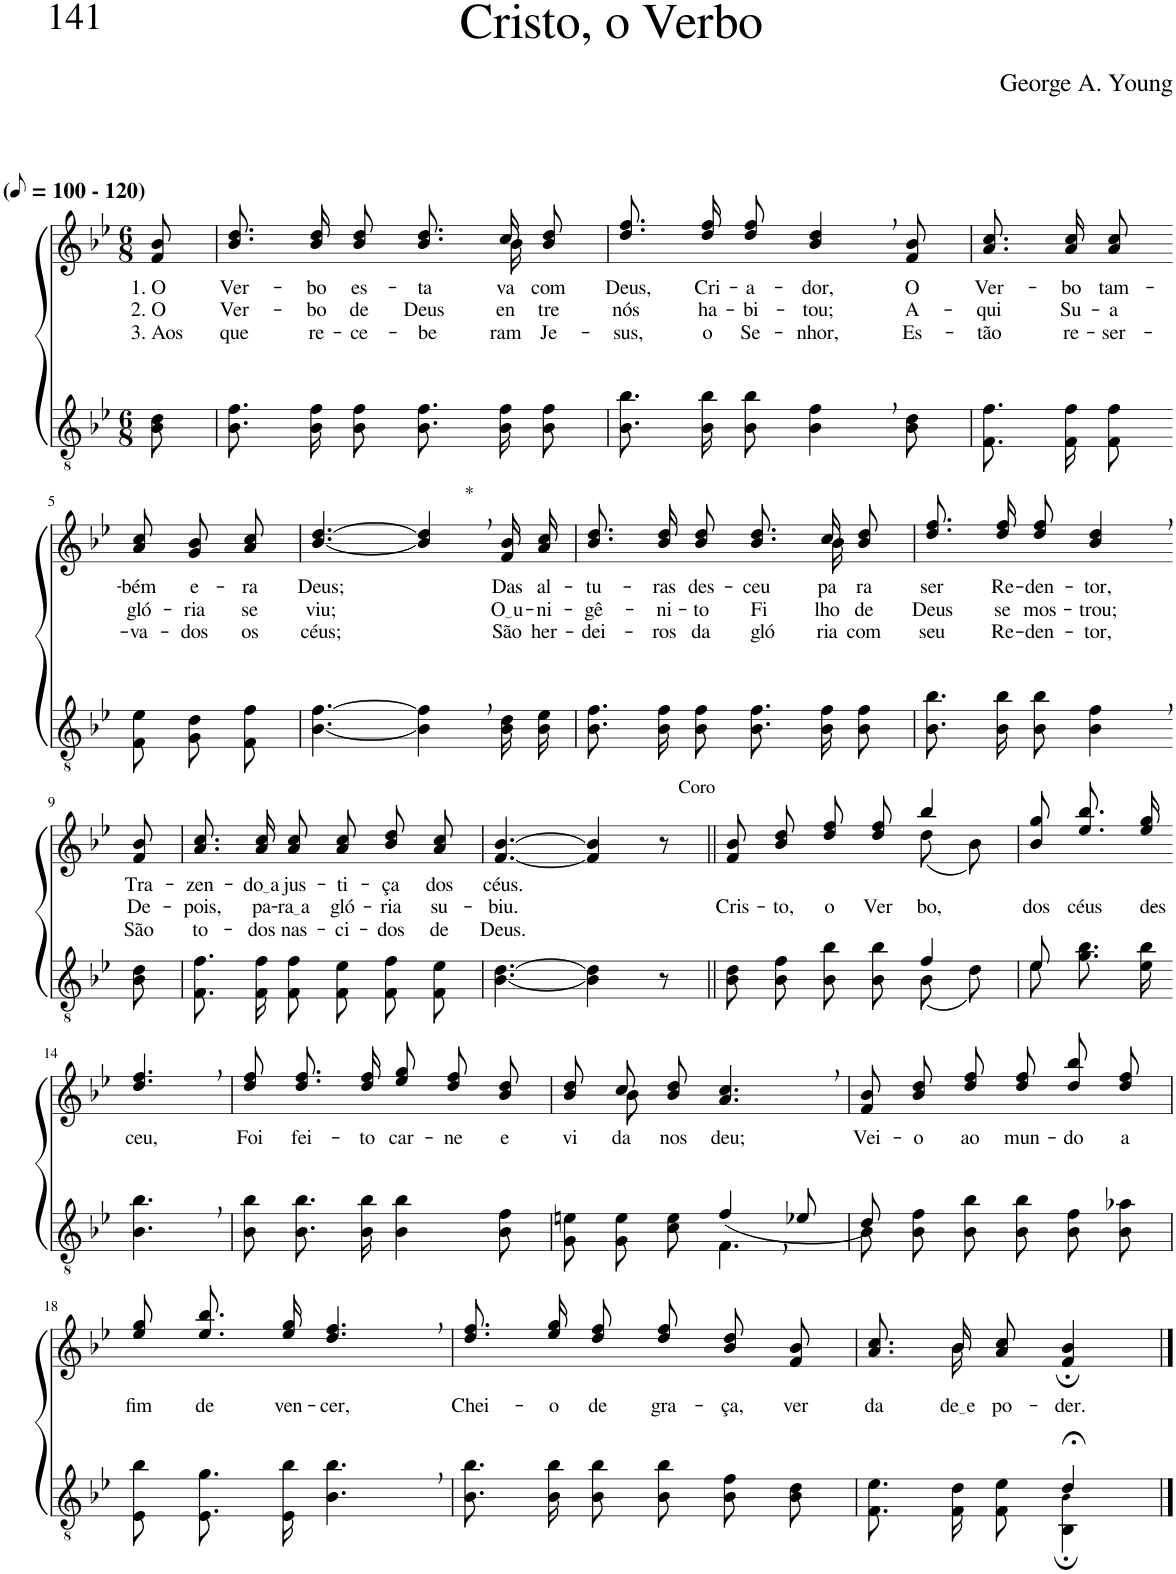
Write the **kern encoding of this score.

**kern	**kern	**text	**text	**text
*part2	*part1	*part1	*part1	*part1
*staff2	*staff1	*staff1	*staff1	*staff1
*I"Parte III e IV	*I"Parte I e II	*	*	*
*clefGv2	*clefG2	*	*	*
*Trd4c7	*Trd4c7	*	*	*
*k[b-e-]	*k[b-e-]	*	*	*
*M6/8	*M6/8	*	*	*
*MM50	*MM50	*	*	*
=1	=1	=1	=1	=1
!	!LO:TX:a:B:t=(	!	!	!
!	!LO:TX:a:B:t=- 120)	!	!	!
!	!	!LO:LY:b	!LO:LY:b	!LO:LY:b
8B-\ 8d\	8f/ 8b-/	1. O	2. O	3. Aos
=2	=2	=2	=2	=2
!	!	!LO:LY:b	!LO:LY:b	!LO:LY:b
*	*^	*	*	*
8.B-\ 8.f\L	8.b-\ 8.dd\L	16ryy	Ver-	Ver-	que
!	!	!	!LO:LY:b	!LO:LY:b	!LO:LY:b
*	*v	*v	*	*	*
16B-\ 16f\K	16b-\ 16dd\K	-bo	-bo	re-
!	!	!LO:LY:b	!LO:LY:b	!LO:LY:b
8B-\ 8f\J	8b-\ 8dd\J	es-	de	-ce-
!	!	!LO:LY:b	!LO:LY:b	!LO:LY:b
8.B-\ 8.f\L	8.b-\ 8.dd\L	-ta-	Deus	-be-
*	*^	*	*	*
!	!	!	!LO:LY:b	!LO:LY:b	!LO:LY:b
16B-\ 16f\K	16cc\K	16b-\	-va	en-	-ram
!	!	!	!LO:LY:b	!LO:LY:b	!LO:LY:b
8B-\ 8f\J	8b-\ 8dd\J	8ryy	com	-tre	Je-
=3	=3	=3	=3	=3	=3
!	!	!	!LO:LY:b	!LO:LY:b	!LO:LY:b
*	*v	*v	*	*	*
8.B-\ 8.b-\L	8.dd\ 8.ff\L	Deus,	nós	-sus,
!	!	!LO:LY:b	!LO:LY:b	!LO:LY:b
16B-\ 16b-\K	16dd\ 16ff\K	Cri-	ha-	o
!	!	!LO:LY:b	!LO:LY:b	!LO:LY:b
8B-\ 8b-\J	8dd\ 8ff\J	-a-	-bi-	Se-
!	!	!LO:LY:b	!LO:LY:b	!LO:LY:b
4B-\, 4f\,	4b-/, 4dd/,	-dor,	-tou;	-nhor,
!	!	!LO:LY:b	!LO:LY:b	!LO:LY:b
8B-\ 8d\	8f/ 8b-/	O	A-	Es-
=4	=4	=4	=4	=4
!	!	!LO:LY:b	!LO:LY:b	!LO:LY:b
8.F\ 8.f\L	8.a\ 8.cc\L	Ver-	-qui	-tão
!	!	!LO:LY:b	!LO:LY:b	!LO:LY:b
16F\ 16f\K	16a\ 16cc\K	-bo	Su-	re-
!	!	!LO:LY:b	!LO:LY:b	!LO:LY:b
8F\ 8f\J	8a\ 8cc\J	tam-	-a	-ser-
!!LO:LB:g=z
=5-	=5-	=5-	=5-	=5-
*k[b-e-]	*k[b-e-]	*	*	*
!	!	!LO:LY:b	!LO:LY:b	!LO:LY:b
8F\ 8e-\L	8a\ 8cc\L	-bém	gló-	-va-
!	!	!LO:LY:b	!LO:LY:b	!LO:LY:b
8G\ 8d\	8g\ 8b-\	e-	-ria	-dos
!	!	!LO:LY:b	!LO:LY:b	!LO:LY:b
8F\ 8f\J	8a\ 8cc\J	-ra	se	os
=6	=6	=6	=6	=6
!	!	!LO:LY:b	!LO:LY:b	!LO:LY:b
[4.B-\ [4.f\	[4.b-/ [4.dd/	Deus;	viu;	céus;
!	!LO:TX:a:t=*	!	!	!
4B-\], 4f\],	4b-/], 4dd/],	.	.	.
!	!	!LO:LY:b	!LO:LY:b	!LO:LY:b
16B-\ 16d\LL	16f/ 16b-/LL	Das	O u	São
!	!	!LO:LY:b	!LO:LY:b	!LO:LY:b
16B-\ 16e-\JJ	16a/ 16cc/JJ	al-	-ni-	her-
=7	=7	=7	=7	=7
!	!	!LO:LY:b	!LO:LY:b	!LO:LY:b
*	*^	*	*	*
8.B-\ 8.f\L	8.b-\ 8.dd\L	16ryy	-tu-	-gê-	-dei-
!	!	!	!LO:LY:b	!LO:LY:b	!LO:LY:b
*	*v	*v	*	*	*
16B-\ 16f\K	16b-\ 16dd\K	-ras	-ni-	-ros
!	!	!LO:LY:b	!LO:LY:b	!LO:LY:b
8B-\ 8f\J	8b-\ 8dd\J	des-	-to	da
!	!	!LO:LY:b	!LO:LY:b	!LO:LY:b
8.B-\ 8.f\L	8.b-\ 8.dd\L	-ceu	Fi-	gló-
*	*^	*	*	*
!	!	!	!LO:LY:b	!LO:LY:b	!LO:LY:b
16B-\ 16f\K	16cc\K	16b-\	pa-	-lho	-ria
!	!	!	!LO:LY:b	!LO:LY:b	!LO:LY:b
8B-\ 8f\J	8b-\ 8dd\J	8ryy	-ra	de	com
=8	=8	=8	=8	=8	=8
!	!	!	!LO:LY:b	!LO:LY:b	!LO:LY:b
*	*v	*v	*	*	*
8.B-\ 8.b-\L	8.dd\ 8.ff\L	ser	Deus	seu
!	!	!LO:LY:b	!LO:LY:b	!LO:LY:b
16B-\ 16b-\K	16dd\ 16ff\K	Re-	se	Re-
!	!	!LO:LY:b	!LO:LY:b	!LO:LY:b
8B-\ 8b-\J	8dd\ 8ff\J	-den-	mos-	-den-
!	!	!LO:LY:b	!LO:LY:b	!LO:LY:b
4B-\, 4f\,	4b-/, 4dd/,	-tor,	-trou;	-tor,
!!LO:LB:g=z
=9-	=9-	=9-	=9-	=9-
*k[b-e-]	*	*	*	*
!	!	!LO:LY:b	!LO:LY:b	!LO:LY:b
8B-\ 8d\	8f/ 8b-/	Tra-	De-	São
=10	=10	=10	=10	=10
!	!	!LO:LY:b	!LO:LY:b	!LO:LY:b
8.F\ 8.f\L	8.a\ 8.cc\L	-zen-	-pois,	to-
!	!	!LO:LY:b	!LO:LY:b	!LO:LY:b
16F\ 16f\K	16a\ 16cc\K	do a	pa-	-dos
!	!	!LO:LY:b	!LO:LY:b	!LO:LY:b
8F\ 8f\J	8a\ 8cc\J	jus-	ra a	nas-
!	!	!LO:LY:b	!LO:LY:b	!LO:LY:b
8F\ 8e-\L	8a\ 8cc\L	-ti-	gló-	-ci-
!	!	!LO:LY:b	!LO:LY:b	!LO:LY:b
8F\ 8f\	8b-\ 8dd\	-ça	-ria	-dos
!	!	!LO:LY:b	!LO:LY:b	!LO:LY:b
8F\ 8e-\J	8a\ 8cc\J	dos	su-	de
=11	=11	=11	=11	=11
!	!	!LO:LY:b	!LO:LY:b	!LO:LY:b
[4.B-\ [4.d\	[4.f/ [4.b-/	céus.	-biu.	Deus.
4B-\] 4d\]	4f/] 4b-/]	.	.	.
!	!LO:TX:a:t=Coro	!	!	!
8r	8r	.	.	.
=12||	=12||	=12||	=12||	=12||
*^	*	*	*	*
!	!	!	!	!LO:LY:b	!
*	*	*^	*	*	*
2ryy	8B-\ 8d\L	8f\ 8b-\L	2ryy	.	Cris-	.
!	!	!	!	!	!LO:LY:b	!
.	8B-\ 8f\	8b-\ 8dd\	.	.	-to,	.
!	!	!	!	!	!LO:LY:b	!
.	8B-\ 8b-\J	8dd\ 8ff\J	.	.	o	.
!	!	!	!	!	!LO:LY:b	!
.	8B-\ 8b-\L	8dd/ 8ff/	.	.	Ver-	.
!	!	!	!	!	!LO:LY:b	!
4f/	(8B-\	4bb-/	(8dd\L	.	-bo,	.
.	8d\J)	.	8b-\J)	.	.	.
=13	=13	=13	=13	=13	=13	=13
!	!	!	!	!	!LO:LY:b	!
*	*	*v	*v	*	*	*
8e-\L	8e-/	8b-\ 8gg\L	.	dos	.
!	!	!	!	!LO:LY:b	!
8.g\ 8.b-\	4ryy	8.ee-\ 8.bb-\	.	céus	.
!	!	!	!	!LO:LY:b	!
16e-\ 16b-\Jk	.	16ee-\ 16gg\Jk	.	des-	.
*v	*v	*	*	*	*
!!LO:LB:g=z
=14-	=14-	=14-	=14-	=14-
!	!	!LO:LY:b	!	!
4.B-\, 4.b-\,	4.dd/, 4.ff/,	ceu,	.	.
=15	=15	=15	=15	=15
!	!	!LO:LY:b	!	!
8B-\ 8b-\L	8dd\ 8ff\L	Foi	.	.
!	!	!LO:LY:b	!	!
8.B-\ 8.b-\	8.dd\ 8.ff\	fei-	.	.
!	!	!LO:LY:b	!	!
16B-\ 16b-\Jk	16dd\ 16ff\Jk	-to	.	.
!	!	!LO:LY:b	!	!
4B-\ 4b-\	8ee-\ 8gg\L	car-	.	.
!	!	!LO:LY:b	!	!
.	8dd\ 8ff\	-ne	.	.
!	!	!LO:LY:b	!	!
8B-\ 8f\	8b-\ 8dd\J	e	.	.
=16	=16	=16	=16	=16
*^	*	*	*	*
!	!	!	!LO:LY:b	!	!
*	*	*^	*	*	*
4.ryy	8G\ 8en\L	8b-\ 8dd\L	8ryy	vi-	.	.
!	!	!	!	!LO:LY:b	!	!
.	8G\ 8e\	8cc\	8b-\	-da	.	.
!	!	!	!	!LO:LY:b	!	!
.	8c\ 8e\J	8b-\ 8dd\J	2ryy	nos	.	.
!	!	!	!	!LO:LY:b	!	!
(4f,/	4.F\	4.a/, 4.cc/,	.	deu;	.	.
8e-X/	.	.	.	.	.	.
*	*	*v	*v	*	*	*
=17	=17	=17	=17	=17	=17
!	!	!	!LO:LY:b	!	!
8B-\L	8d/)	8f\ 8b-\L	Vei-	.	.
!	!	!	!LO:LY:b	!	!
8B-\ 8f\	2ryy	8b-\ 8dd\	-o	.	.
!	!	!	!LO:LY:b	!	!
8B-\ 8b-\J	.	8dd\ 8ff\J	ao	.	.
!	!	!	!LO:LY:b	!	!
8B-\ 8b-\L	.	8dd\ 8ff\L	mun-	.	.
!	!	!	!LO:LY:b	!	!
8B-\ 8f\	.	8dd\ 8bb-\	-do	.	.
!	!	!	!LO:LY:b	!	!
8B-\ 8a-X\J	8ryy	8dd\ 8ff\J	a	.	.
!!LO:LB:g=z
=18	=18	=18	=18	=18	=18
!	!	!	!LO:LY:b	!	!
*v	*v	*	*	*	*
8E-\ 8b-\L	8ee-\ 8gg\L	fim	.	.
!	!	!LO:LY:b	!	!
8.E-\ 8.g\	8.ee-\ 8.bb-\	de	.	.
!	!	!LO:LY:b	!	!
16E-\ 16b-\Jk	16ee-\ 16gg\Jk	ven-	.	.
!	!	!LO:LY:b	!	!
4.B-\, 4.b-\,	4.dd/, 4.ff/,	-cer,	.	.
=19	=19	=19	=19	=19
!	!	!LO:LY:b	!	!
8.B-\ 8.b-\L	8.dd\ 8.ff\L	Chei-	.	.
!	!	!LO:LY:b	!	!
16B-\ 16b-\K	16ee-\ 16gg\K	-o	.	.
!	!	!LO:LY:b	!	!
8B-\ 8b-\J	8dd\ 8ff\J	de	.	.
!	!	!LO:LY:b	!	!
8B-\ 8b-\L	8dd\ 8ff\L	gra-	.	.
!	!	!LO:LY:b	!	!
8B-\ 8f\	8b-\ 8dd\	-ça,	.	.
!	!	!LO:LY:b	!	!
8B-\ 8d\J	8f\ 8b-\J	ver-	.	.
=20	=20	=20	=20	=20
*^	*^	*	*	*
!	!	!	!	!LO:LY:b	!	!
4.ryy	8.F\ 8.e-\L	8.ryy	8.a\ 8.cc\L	-da-	.	.
!	!	!	!	!LO:LY:b	!	!
.	16F\ 16d\K	16b-\	16b-\K	de e	.	.
!	!	!	!	!LO:LY:b	!	!
.	8F\ 8e-\J	4.ryy	8a\ 8cc\J	po-	.	.
!	!	!	!	!LO:LY:b	!	!
4d;</	4BB-\; 4B-!\;	.	4f/; 4b-/;	-der.	.	.
*v	*v	*	*	*	*	*
*	*v	*v	*	*	*
==	==	==	==	==
*-	*-	*-	*-	*-
